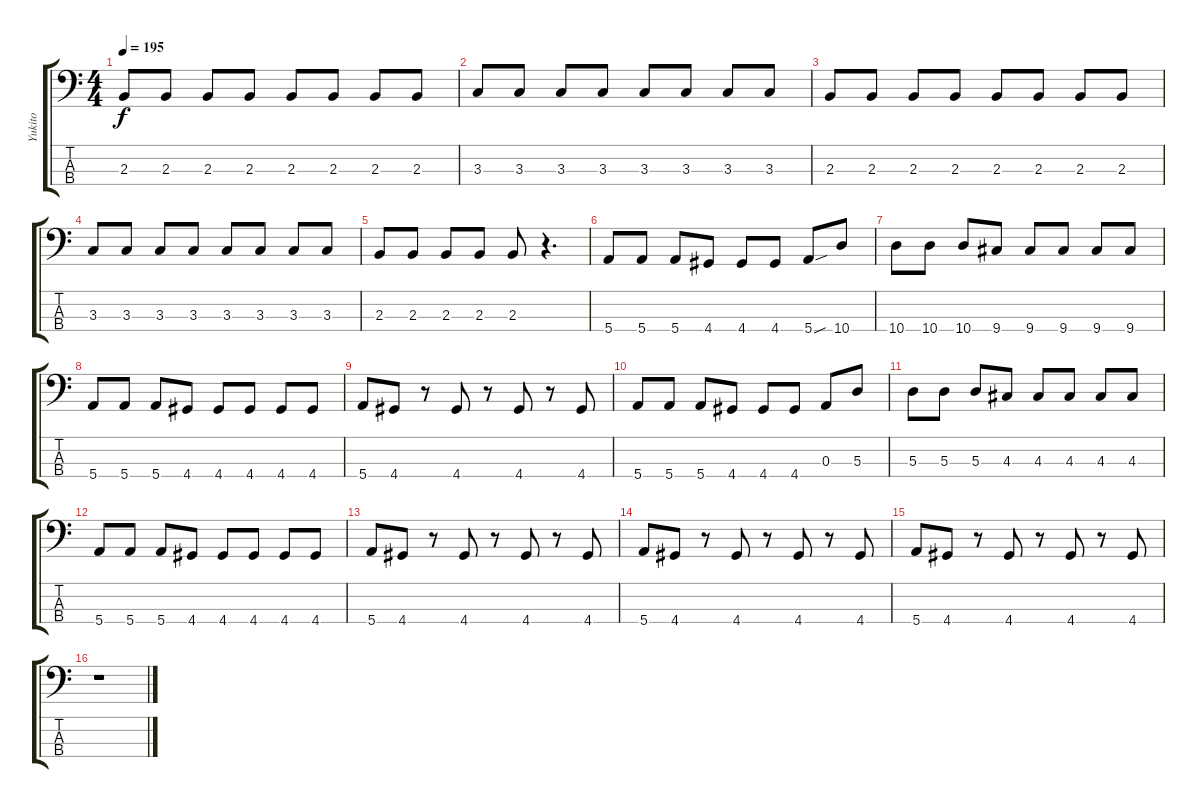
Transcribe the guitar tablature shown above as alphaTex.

\track ("Yukito" "Yukito") {instrument electricbassfinger}
\staff {score tabs}
\tuning (G2 D2 A1 E1) {hide}
\ts (4 4)
\tempo 195
\clef f4
\ks c
2.3.8{dy f} 2.3.8 2.3.8 2.3.8 2.3.8 2.3.8 2.3.8 2.3.8 |
3.3.8 3.3.8 3.3.8 3.3.8 3.3.8 3.3.8 3.3.8 3.3.8 |
2.3.8 2.3.8 2.3.8 2.3.8 2.3.8 2.3.8 2.3.8 2.3.8 |
3.3.8 3.3.8 3.3.8 3.3.8 3.3.8 3.3.8 3.3.8 3.3.8 |
2.3.8 2.3.8 2.3.8 2.3.8 2.3.8 r.4{d} |
5.4.8 5.4.8 5.4.8 4.4.8 4.4.8 4.4.8 5.4{sou}.8 10.4.8 |
10.4.8 10.4.8 10.4.8 9.4.8 9.4.8 9.4.8 9.4.8 9.4.8 |
5.4.8 5.4.8 5.4.8 4.4.8 4.4.8 4.4.8 4.4.8 4.4.8 |
5.4.8 4.4.8 r.8 4.4.8 r.8 4.4.8 r.8 4.4.8 |
5.4.8 5.4.8 5.4.8 4.4.8 4.4.8 4.4.8 0.3.8 5.3.8 |
5.3.8 5.3.8 5.3.8 4.3.8 4.3.8 4.3.8 4.3.8 4.3.8 |
5.4.8 5.4.8 5.4.8 4.4.8 4.4.8 4.4.8 4.4.8 4.4.8 |
5.4.8 4.4.8 r.8 4.4.8 r.8 4.4.8 r.8 4.4.8 |
5.4.8 4.4.8 r.8 4.4.8 r.8 4.4.8 r.8 4.4.8 |
5.4.8 4.4.8 r.8 4.4.8 r.8 4.4.8 r.8 4.4.8 |
r.1
